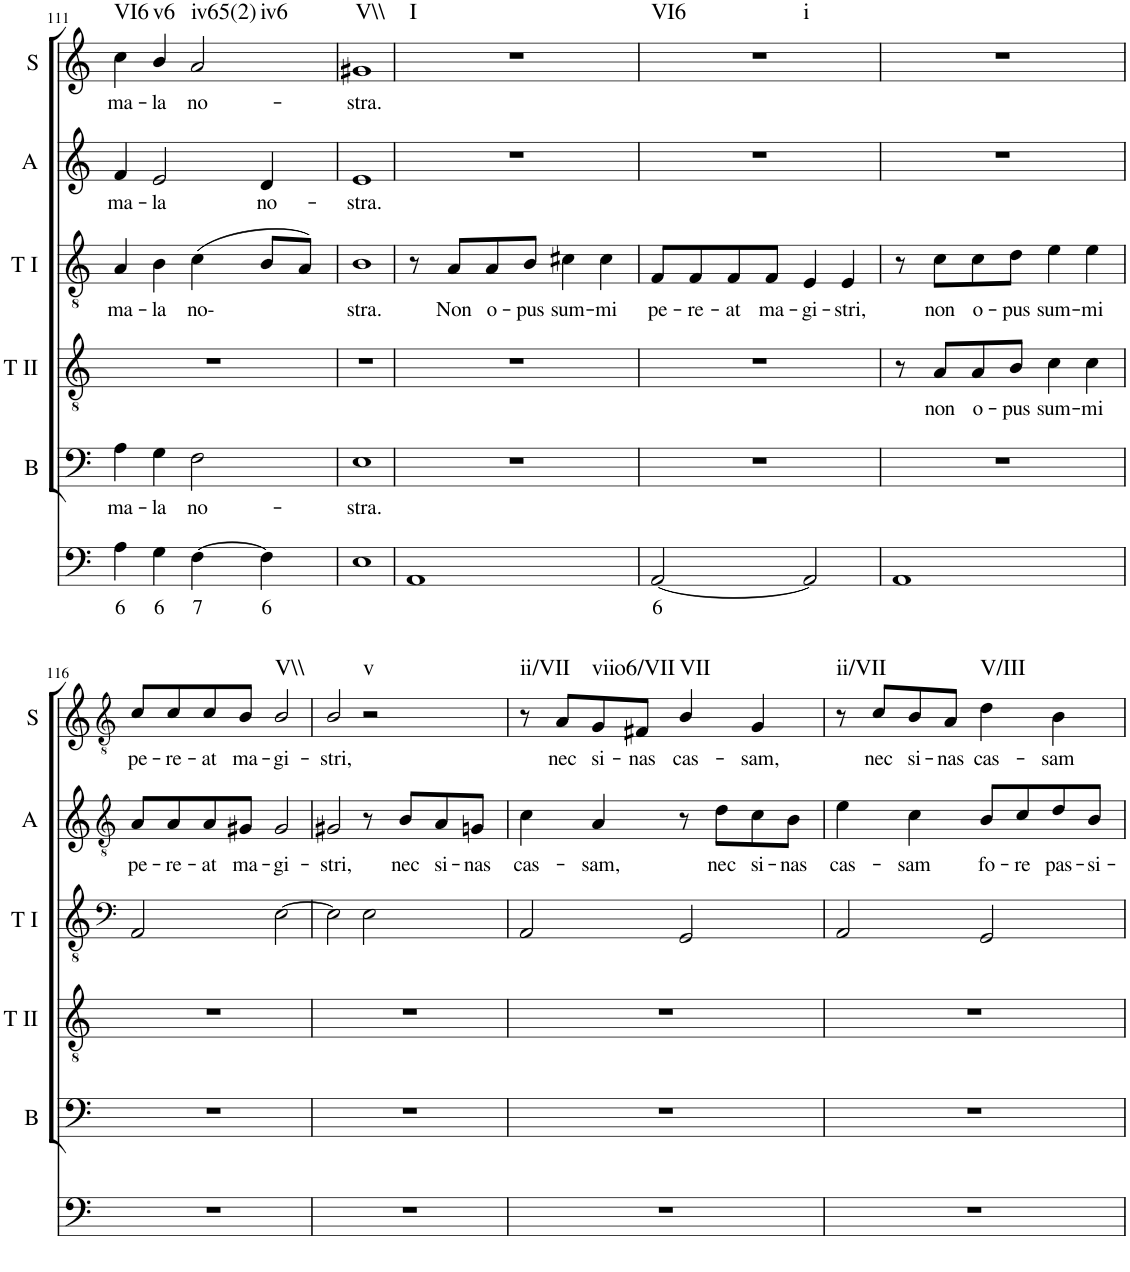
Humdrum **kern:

**kern	**text	**kern	**text	**kern	**text	**kern	**text	**kern	**text	**kern	**text	**harte
*part6	*part6	*part5	*part5	*part4	*part4	*part3	*part3	*part2	*part2	*part1	*part1	*part1
*staff6	*staff6	*staff5	*staff5	*staff4	*staff4	*staff3	*staff3	*staff2	*staff2	*staff1	*staff1	*
*I"Continuo	*	*I"Bass	*	*I"Tenor II	*	*I"Tenor I	*	*I"Alto	*	*I"Soprano	*	*
*	*	*I'B	*	*I'T II	*	*I'T I	*	*I'A	*	*I'S	*	*
!!LO:PB:g=z
*clefF4	*	*clefF4	*	*clefGv2	*	*clefGv2	*	*clefG2	*	*clefG2	*	*
*k[]	*	*k[]	*	*k[]	*	*k[]	*	*k[]	*	*k[]	*	*
=111	=111	=111	=111	=111	=111	=111	=111	=111	=111	=111	=111	=111
!	!LO:LY:b	!	!LO:LY:b	!	!	!	!LO:LY:b	!	!LO:LY:b	!	!LO:LY:b	!LO:H:kt=VI6
4A\	6	4A\	ma-	1r	.	4A/	ma-	4f/	ma-	4cc\	ma-	N
!	!LO:LY:b	!	!LO:LY:b	!	!	!	!LO:LY:b	!	!LO:LY:b	!	!LO:LY:b	!LO:H:kt=v6
4G\	6	4G\	la	.	.	4B\	la	2e/	la	4b/	la	N
!	!LO:LY:b	!	!LO:LY:b	!	!	!	!LO:LY:b	!	!	!	!LO:LY:b	!LO:H:n=1:kt=iv65(2)
!	!	!	!	!	!	!	!	!	!	!	!	!LO:H:n=2:kt=iv6
[4F\	7	2F\	no-	.	.	(4c\	no-	.	.	2a/	no-	N N
!	!LO:LY:b	!	!	!	!	!	!	!	!LO:LY:b	!	!	!
4F\]	6	.	.	.	.	8B/L	.	4d/	no-	.	.	.
.	.	.	.	.	.	8A/J)	.	.	.	.	.	.
=112	=112	=112	=112	=112	=112	=112	=112	=112	=112	=112	=112	=112
!	!	!	!LO:LY:b	!	!	!	!LO:LY:b	!	!LO:LY:b	!	!LO:LY:b	!LO:H:kt=V\\
1E	.	1E	stra.	1r	.	1B	stra.	1e	stra.	1g#X	stra.	N
=113	=113	=113	=113	=113	=113	=113	=113	=113	=113	=113	=113	=113
!	!	!	!	!	!	!	!	!	!	!	!	!LO:H:kt=I
1AA	.	1r	.	1r	.	8r	.	1r	.	1r	.	N
!	!	!	!	!	!	!	!LO:LY:b	!	!	!	!	!
.	.	.	.	.	.	8A/L	Non	.	.	.	.	.
!	!	!	!	!	!	!	!LO:LY:b	!	!	!	!	!
.	.	.	.	.	.	8A/	o-	.	.	.	.	.
!	!	!	!	!	!	!	!LO:LY:b	!	!	!	!	!
.	.	.	.	.	.	8B/J	pus	.	.	.	.	.
!	!	!	!	!	!	!	!LO:LY:b	!	!	!	!	!
.	.	.	.	.	.	4c#X\	sum-	.	.	.	.	.
!	!	!	!	!	!	!	!LO:LY:b	!	!	!	!	!
.	.	.	.	.	.	4c#\	mi	.	.	.	.	.
=114	=114	=114	=114	=114	=114	=114	=114	=114	=114	=114	=114	=114
!	!LO:LY:b	!	!	!	!	!	!LO:LY:b	!	!	!	!	!LO:H:n=1:kt=VI6
!	!	!	!	!	!	!	!	!	!	!	!	!LO:H:n=2:kt=i
[2AA/	6	1r	.	1r	.	8F/L	pe-	1r	.	1r	.	N N
!	!	!	!	!	!	!	!LO:LY:b	!	!	!	!	!
.	.	.	.	.	.	8F/	re-	.	.	.	.	.
!	!	!	!	!	!	!	!LO:LY:b	!	!	!	!	!
.	.	.	.	.	.	8F/	at	.	.	.	.	.
!	!	!	!	!	!	!	!LO:LY:b	!	!	!	!	!
.	.	.	.	.	.	8F/J	ma-	.	.	.	.	.
!	!	!	!	!	!	!	!LO:LY:b	!	!	!	!	!
2AA/]	.	.	.	.	.	4E/	gi-	.	.	.	.	.
!	!	!	!	!	!	!	!LO:LY:b	!	!	!	!	!
.	.	.	.	.	.	4E/	stri,	.	.	.	.	.
=115	=115	=115	=115	=115	=115	=115	=115	=115	=115	=115	=115	=115
1AA	.	1r	.	8r	.	8r	.	1r	.	1r	.	.
!	!	!	!	!	!LO:LY:b	!	!LO:LY:b	!	!	!	!	!
.	.	.	.	8A/L	non	8c\L	non	.	.	.	.	.
!	!	!	!	!	!LO:LY:b	!	!LO:LY:b	!	!	!	!	!
.	.	.	.	8A/	o-	8c\	o-	.	.	.	.	.
!	!	!	!	!	!LO:LY:b	!	!LO:LY:b	!	!	!	!	!
.	.	.	.	8B/J	pus	8d\J	pus	.	.	.	.	.
!	!	!	!	!	!LO:LY:b	!	!LO:LY:b	!	!	!	!	!
.	.	.	.	4c\	sum-	4e\	sum-	.	.	.	.	.
!	!	!	!	!	!LO:LY:b	!	!LO:LY:b	!	!	!	!	!
.	.	.	.	4c\	mi	4e\	mi	.	.	.	.	.
!!LO:LB:g=z
=116	=116	=116	=116	=116	=116	=116	=116	=116	=116	=116	=116	=116
*	*	*	*	*	*	*clefF4	*	*clefGv2	*	*clefGv2	*	*
!	!	!	!	!	!	!	!	!	!LO:LY:b	!	!LO:LY:b	!
1r	.	1r	.	1r	.	2AA/	.	8A/L	pe-	8c/L	pe-	.
!	!	!	!	!	!	!	!	!	!LO:LY:b	!	!LO:LY:b	!
.	.	.	.	.	.	.	.	8A/	re-	8c/	re-	.
!	!	!	!	!	!	!	!	!	!LO:LY:b	!	!LO:LY:b	!
.	.	.	.	.	.	.	.	8A/	at	8c/	at	.
!	!	!	!	!	!	!	!	!	!LO:LY:b	!	!LO:LY:b	!
.	.	.	.	.	.	.	.	8G#X/J	ma-	8B/J	ma-	.
!	!	!	!	!	!	!	!	!	!LO:LY:b	!	!LO:LY:b	!LO:H:kt=V\\
.	.	.	.	.	.	[2E\	.	2G#/	gi-	2B/	gi-	N
=117	=117	=117	=117	=117	=117	=117	=117	=117	=117	=117	=117	=117
!	!	!	!	!	!	!	!	!	!LO:LY:b	!	!LO:LY:b	!
1r	.	1r	.	1r	.	2E\]	.	2G#X/	stri,	2B/	stri,	.
!	!	!	!	!	!	!	!	!	!	!	!	!LO:H:kt=v
.	.	.	.	.	.	2E\	.	8r	.	2r	.	N
!	!	!	!	!	!	!	!	!	!LO:LY:b	!	!	!
.	.	.	.	.	.	.	.	8B/L	nec	.	.	.
!	!	!	!	!	!	!	!	!	!LO:LY:b	!	!	!
.	.	.	.	.	.	.	.	8A/	si-	.	.	.
!	!	!	!	!	!	!	!	!	!LO:LY:b	!	!	!
.	.	.	.	.	.	.	.	8Gn/J	nas	.	.	.
=118	=118	=118	=118	=118	=118	=118	=118	=118	=118	=118	=118	=118
!	!	!	!	!	!	!	!	!	!LO:LY:b	!	!	!LO:H:kt=ii/VII
1r	.	1r	.	1r	.	2AA/	.	4c\	cas-	8r	.	N
!	!	!	!	!	!	!	!	!	!	!	!LO:LY:b	!
.	.	.	.	.	.	.	.	.	.	8A/L	nec	.
!	!	!	!	!	!	!	!	!	!LO:LY:b	!	!LO:LY:b	!LO:H:kt=viio6/VII
.	.	.	.	.	.	.	.	4A/	sam,	8G/	si-	N
!	!	!	!	!	!	!	!	!	!	!	!LO:LY:b	!
.	.	.	.	.	.	.	.	.	.	8F#X/J	nas	.
!	!	!	!	!	!	!	!	!	!	!	!LO:LY:b	!LO:H:kt=VII
.	.	.	.	.	.	2GG/	.	8r	.	4B/	cas-	N
!	!	!	!	!	!	!	!	!	!LO:LY:b	!	!	!
.	.	.	.	.	.	.	.	8d\L	nec	.	.	.
!	!	!	!	!	!	!	!	!	!LO:LY:b	!	!LO:LY:b	!
.	.	.	.	.	.	.	.	8c\	si-	4G/	sam,	.
!	!	!	!	!	!	!	!	!	!LO:LY:b	!	!	!
.	.	.	.	.	.	.	.	8B\J	nas	.	.	.
=119	=119	=119	=119	=119	=119	=119	=119	=119	=119	=119	=119	=119
!	!	!	!	!	!	!	!	!	!LO:LY:b	!	!	!LO:H:kt=ii/VII
1r	.	1r	.	1r	.	2AA/	.	4e\	cas-	8r	.	N
!	!	!	!	!	!	!	!	!	!	!	!LO:LY:b	!
.	.	.	.	.	.	.	.	.	.	8c/L	nec	.
!	!	!	!	!	!	!	!	!	!LO:LY:b	!	!LO:LY:b	!
.	.	.	.	.	.	.	.	4c\	sam	8B/	si-	.
!	!	!	!	!	!	!	!	!	!	!	!LO:LY:b	!
.	.	.	.	.	.	.	.	.	.	8A/J	nas	.
!	!	!	!	!	!	!	!	!	!LO:LY:b	!	!LO:LY:b	!LO:H:kt=V/III
.	.	.	.	.	.	2GG/	.	8B/L	fo-	4d\	cas-	N
!	!	!	!	!	!	!	!	!	!LO:LY:b	!	!	!
.	.	.	.	.	.	.	.	8c/	re	.	.	.
!	!	!	!	!	!	!	!	!	!LO:LY:b	!	!LO:LY:b	!
.	.	.	.	.	.	.	.	8d/	pas-	4B\	sam	.
!	!	!	!	!	!	!	!	!	!LO:LY:b	!	!	!
.	.	.	.	.	.	.	.	8B/J	si-	.	.	.
=	=	=	=	=	=	=	=	=	=	=	=	=
*-	*-	*-	*-	*-	*-	*-	*-	*-	*-	*-	*-	*-
